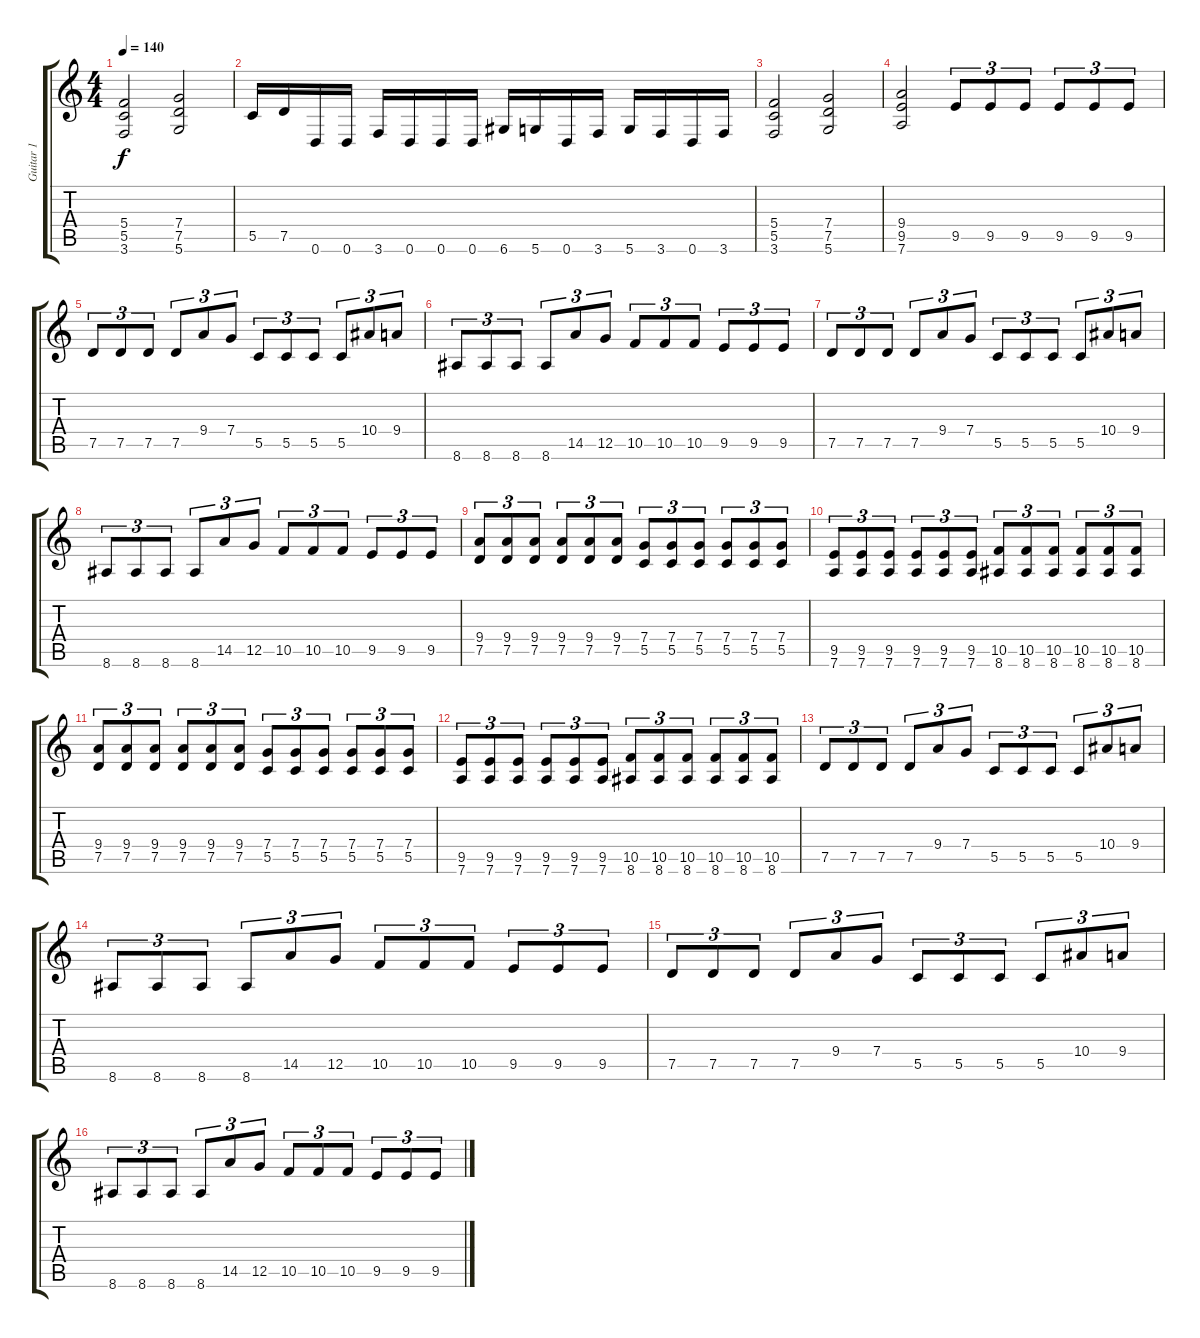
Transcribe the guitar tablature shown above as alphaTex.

\track ("Guitar 1" "Guitar 1") {instrument overdrivenguitar}
\staff {score tabs}
\tuning (D4 A3 F3 C3 G2 D2) {hide}
\ts (4 4)
\tempo 140
\clef g2
\ks c
(5.4 5.5 3.6).2{dy f} (7.4 7.5 5.6).2 |
5.5.16 7.5.16 0.6.16 0.6.16 3.6.16 0.6.16 0.6.16 0.6.16 6.6.16 5.6.16 0.6.16 3.6.16 5.6.16 3.6.16 0.6.16 3.6.16 |
(5.4 5.5 3.6).2 (7.4 7.5 5.6).2 |
(9.4 9.5 7.6).2 9.5.8{tu (3 2)} 9.5.8{tu (3 2)} 9.5.8{tu (3 2)} 9.5.8{tu (3 2)} 9.5.8{tu (3 2)} 9.5.8{tu (3 2)} |
7.5.8{tu (3 2)} 7.5.8{tu (3 2)} 7.5.8{tu (3 2)} 7.5.8{tu (3 2)} 9.4.8{tu (3 2)} 7.4.8{tu (3 2)} 5.5.8{tu (3 2)} 5.5.8{tu (3 2)} 5.5.8{tu (3 2)} 5.5.8{tu (3 2)} 10.4.8{tu (3 2)} 9.4.8{tu (3 2)} |
8.6.8{tu (3 2)} 8.6.8{tu (3 2)} 8.6.8{tu (3 2)} 8.6.8{tu (3 2)} 14.5.8{tu (3 2)} 12.5.8{tu (3 2)} 10.5.8{tu (3 2)} 10.5.8{tu (3 2)} 10.5.8{tu (3 2)} 9.5.8{tu (3 2)} 9.5.8{tu (3 2)} 9.5.8{tu (3 2)} |
7.5.8{tu (3 2)} 7.5.8{tu (3 2)} 7.5.8{tu (3 2)} 7.5.8{tu (3 2)} 9.4.8{tu (3 2)} 7.4.8{tu (3 2)} 5.5.8{tu (3 2)} 5.5.8{tu (3 2)} 5.5.8{tu (3 2)} 5.5.8{tu (3 2)} 10.4.8{tu (3 2)} 9.4.8{tu (3 2)} |
8.6.8{tu (3 2)} 8.6.8{tu (3 2)} 8.6.8{tu (3 2)} 8.6.8{tu (3 2)} 14.5.8{tu (3 2)} 12.5.8{tu (3 2)} 10.5.8{tu (3 2)} 10.5.8{tu (3 2)} 10.5.8{tu (3 2)} 9.5.8{tu (3 2)} 9.5.8{tu (3 2)} 9.5.8{tu (3 2)} |
(9.4 7.5).8{tu (3 2)} (9.4 7.5).8{tu (3 2)} (9.4 7.5).8{tu (3 2)} (9.4 7.5).8{tu (3 2)} (9.4 7.5).8{tu (3 2)} (9.4 7.5).8{tu (3 2)} (7.4 5.5).8{tu (3 2)} (7.4 5.5).8{tu (3 2)} (7.4 5.5).8{tu (3 2)} (7.4 5.5).8{tu (3 2)} (7.4 5.5).8{tu (3 2)} (7.4 5.5).8{tu (3 2)} |
(9.5 7.6).8{tu (3 2)} (9.5 7.6).8{tu (3 2)} (9.5 7.6).8{tu (3 2)} (9.5 7.6).8{tu (3 2)} (9.5 7.6).8{tu (3 2)} (9.5 7.6).8{tu (3 2)} (10.5 8.6).8{tu (3 2)} (10.5 8.6).8{tu (3 2)} (10.5 8.6).8{tu (3 2)} (10.5 8.6).8{tu (3 2)} (10.5 8.6).8{tu (3 2)} (10.5 8.6).8{tu (3 2)} |
(9.4 7.5).8{tu (3 2)} (9.4 7.5).8{tu (3 2)} (9.4 7.5).8{tu (3 2)} (9.4 7.5).8{tu (3 2)} (9.4 7.5).8{tu (3 2)} (9.4 7.5).8{tu (3 2)} (7.4 5.5).8{tu (3 2)} (7.4 5.5).8{tu (3 2)} (7.4 5.5).8{tu (3 2)} (7.4 5.5).8{tu (3 2)} (7.4 5.5).8{tu (3 2)} (7.4 5.5).8{tu (3 2)} |
(9.5 7.6).8{tu (3 2)} (9.5 7.6).8{tu (3 2)} (9.5 7.6).8{tu (3 2)} (9.5 7.6).8{tu (3 2)} (9.5 7.6).8{tu (3 2)} (9.5 7.6).8{tu (3 2)} (10.5 8.6).8{tu (3 2)} (10.5 8.6).8{tu (3 2)} (10.5 8.6).8{tu (3 2)} (10.5 8.6).8{tu (3 2)} (10.5 8.6).8{tu (3 2)} (10.5 8.6).8{tu (3 2)} |
7.5.8{tu (3 2)} 7.5.8{tu (3 2)} 7.5.8{tu (3 2)} 7.5.8{tu (3 2)} 9.4.8{tu (3 2)} 7.4.8{tu (3 2)} 5.5.8{tu (3 2)} 5.5.8{tu (3 2)} 5.5.8{tu (3 2)} 5.5.8{tu (3 2)} 10.4.8{tu (3 2)} 9.4.8{tu (3 2)} |
8.6.8{tu (3 2)} 8.6.8{tu (3 2)} 8.6.8{tu (3 2)} 8.6.8{tu (3 2)} 14.5.8{tu (3 2)} 12.5.8{tu (3 2)} 10.5.8{tu (3 2)} 10.5.8{tu (3 2)} 10.5.8{tu (3 2)} 9.5.8{tu (3 2)} 9.5.8{tu (3 2)} 9.5.8{tu (3 2)} |
7.5.8{tu (3 2)} 7.5.8{tu (3 2)} 7.5.8{tu (3 2)} 7.5.8{tu (3 2)} 9.4.8{tu (3 2)} 7.4.8{tu (3 2)} 5.5.8{tu (3 2)} 5.5.8{tu (3 2)} 5.5.8{tu (3 2)} 5.5.8{tu (3 2)} 10.4.8{tu (3 2)} 9.4.8{tu (3 2)} |
8.6.8{tu (3 2)} 8.6.8{tu (3 2)} 8.6.8{tu (3 2)} 8.6.8{tu (3 2)} 14.5.8{tu (3 2)} 12.5.8{tu (3 2)} 10.5.8{tu (3 2)} 10.5.8{tu (3 2)} 10.5.8{tu (3 2)} 9.5.8{tu (3 2)} 9.5.8{tu (3 2)} 9.5.8{tu (3 2)}
